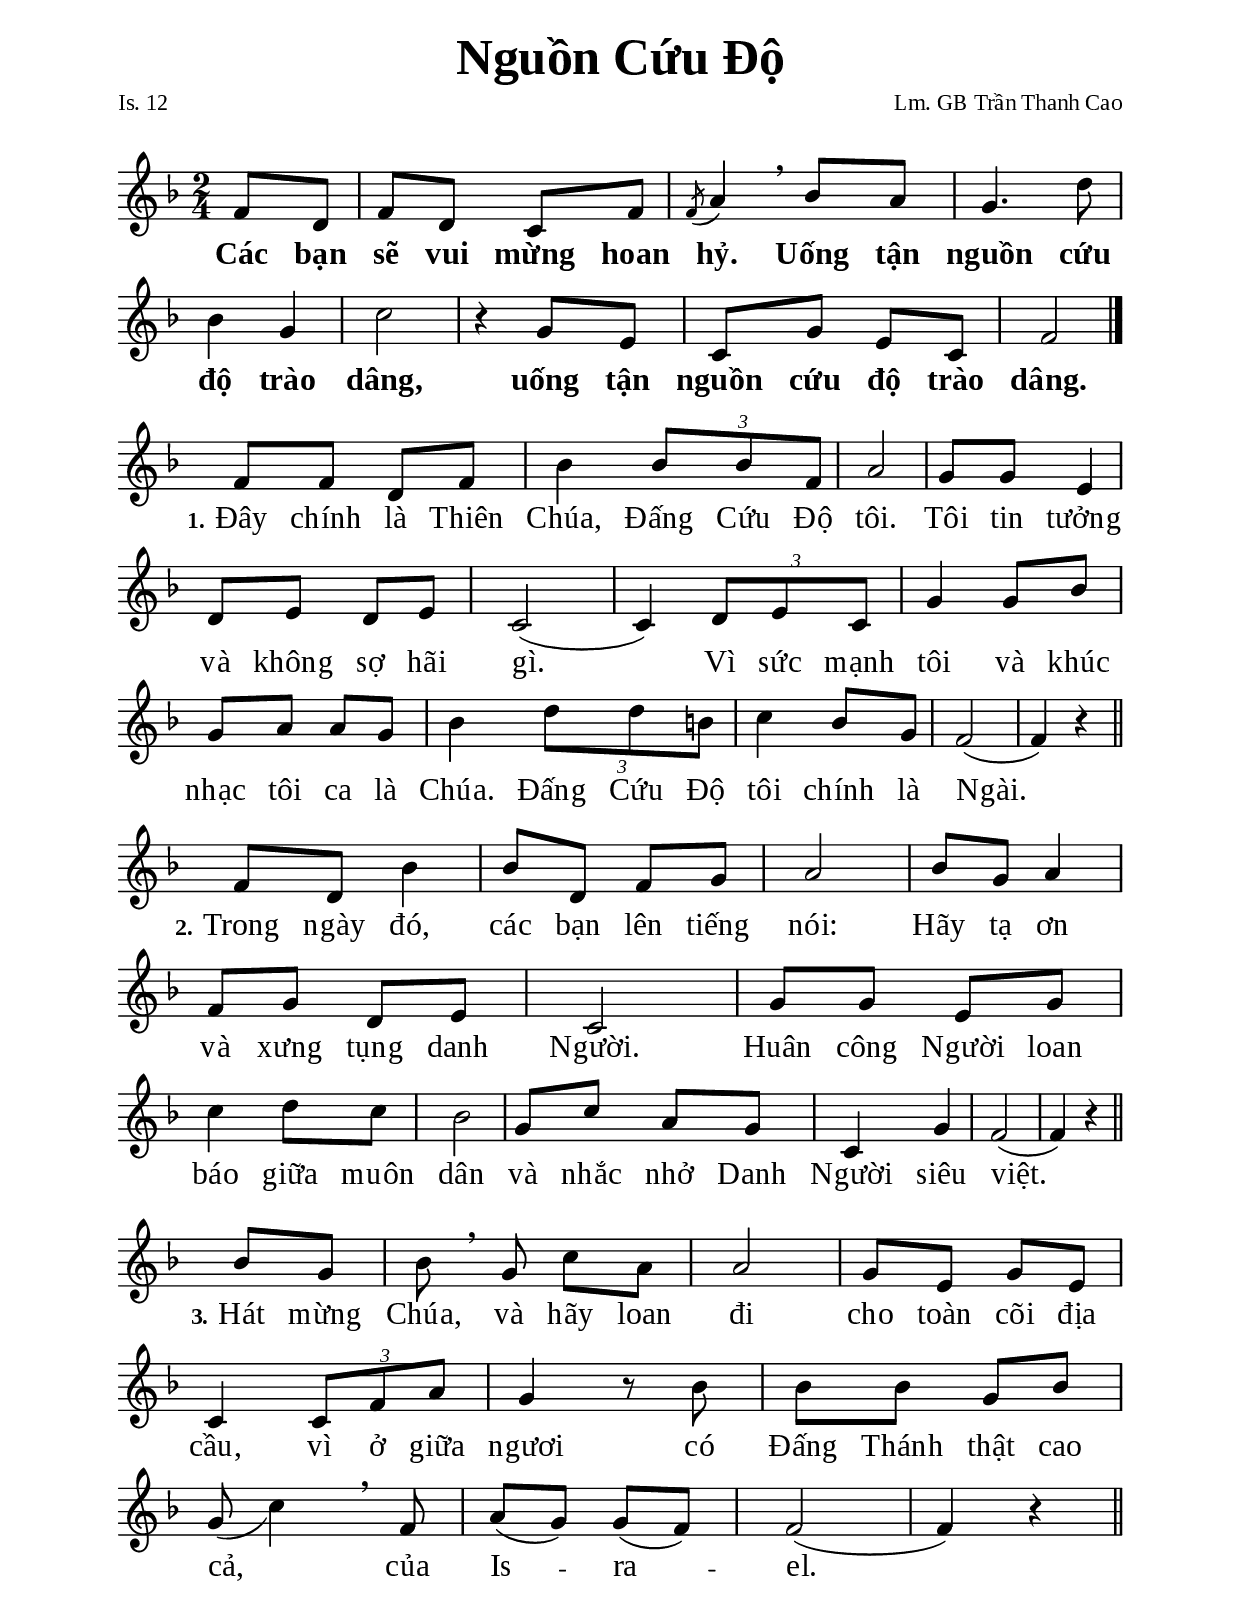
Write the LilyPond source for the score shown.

% Cài đặt chung
\version "2.20.0"
\include "english.ly"

\header {
  title = \markup { \fontsize #3 "Nguồn Cứu Độ" }
  poet = "Is. 12"
  composer = "Lm. GB Trần Thanh Cao"
  arranger = " "
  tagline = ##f
}

\paper {
  #(set-paper-size "a4")
  top-margin = 10\mm
  bottom-margin = 10\mm
  left-margin = 20\mm
  right-margin = 20\mm
  indent = #0
  #(define fonts
    (make-pango-font-tree
      "Liberation Serif"
      "Liberation Serif"
      "Liberation Serif"
      (/ 20 20)))
  page-count = #1
}

% Nhạc điệp khúc
nhacDiepKhuc = \relative c' {
  \partial 4 f8 d |
  f d c f |
  \acciaccatura f8 a4 \breathe bf8 a |
  g4. d'8 |
  bf4 g |
  c2 |
  r4 g8 e |
  c g' e c |
  f2 \bar "|."
}

% Nhạc phiên khúc
nhacPhienKhucMot = \relative c' {
  f8 f d f |
  bf4 \tuplet 3/2 { bf8 bf f } |
  a2 |
  g8 g e4 |
  d8 e d e |
  c2 ( |
  c4) \tuplet 3/2 { d8 e c } |
  g'4 g8 bf |
  g a a g |
  bf4 \tuplet 3/2 { d8 d b! } |
  c4 bf8 g |
  f2 ( |
  f4) r \bar "||"
}

nhacPhienKhucHai = \relative c' {
  f8 d bf'4 |
  bf8 d, f g |
  a2 |
  bf8 g a4 |
  f8 g d e |
  c2 |
  g'8 g e g |
  c4 d8 c |
  bf2 |
  g8 c a g |
  c,4 g' |
  f2 ( |
  f4) r \bar "||"
}

nhacPhienKhucBa = \relative c'' {
  \partial 4 bf8 g |
  bf \breathe g c a |
  a2 |
  g8 e g e |
  c4 \tuplet 3/2 { c8 f a } |
  g4 r8 bf |
  bf bf g bf |
  g _(c4) \breathe f,8 |
  a (g) g (f) |
  f2 ( |
  f4) r \bar "||"
}

% Lời điệp khúc
loiDiepKhuc = \lyricmode {
  Các bạn sẽ vui mừng hoan hỷ.
  Uống tận nguồn cứu độ trào dâng,
  uống tận nguồn cứu độ trào dâng.
}

% Lời phiên khúc
loiPhienKhucMot = \lyricmode {
  \set stanza = #"1."
  Đây chính là Thiên Chúa, Đấng Cứu Độ tôi.
  Tôi tin tưởng và không sợ hãi gì.
  Vì sức mạnh tôi và khúc nhạc tôi ca là Chúa.
  Đấng Cứu Độ tôi chính là Ngài.
}

loiPhienKhucHai = \lyricmode {
  \set stanza = #"2."
  Trong ngày đó, các bạn lên tiếng nói:
  Hãy tạ ơn và xưng tụng danh Người.
  Huân công Người loan báo giữa muôn dân
  và nhắc nhở Danh Người siêu việt.
}

loiPhienKhucBa = \lyricmode {
  \set stanza = #"3."
  Hát mừng Chúa, và hãy loan đi cho toàn cõi địa cầu,
  vì ở giữa ngươi có Đấng Thánh thật cao cả,
  của Is -- ra -- el.
}


% Dàn trang
\score {
  \new ChoirStaff <<
    \new Staff = diepKhuc \with {
        \consists "Merge_rests_engraver"
        \magnifyStaff #(magstep +1)
      }
      <<
      \new Voice = beSop {
        \key f \major \time 2/4 \stemNeutral \nhacDiepKhuc
      }
    >>
    \new Lyrics \lyricsto beSop \loiDiepKhuc
  >>
  \layout {
    \override Lyrics.LyricText.font-series = #'bold
    \override Lyrics.LyricText.font-size = #+3
    \override Lyrics.LyricSpace.minimum-distance = #2.5
    \override Score.BarNumber.break-visibility = ##(#f #f #f)
    \override Score.SpacingSpanner.uniform-stretching = ##t
  }
}

\score {
  \new ChoirStaff <<
    \new Staff = phienKhuc \with {
        \magnifyStaff #(magstep +1)
      }
      <<
      \new Voice = beSop {
        \key f \major \time 2/4 \nhacPhienKhucMot
      }
    >>
    \new Lyrics \lyricsto beSop \loiPhienKhucMot
  >>
  \layout {
    \override Staff.TimeSignature.transparent = ##t
    \override Lyrics.LyricText.font-size = #+3
    \override Lyrics.LyricSpace.minimum-distance = #2.1
    \override Score.BarNumber.break-visibility = ##(#f #f #f)
    \override Score.SpacingSpanner.uniform-stretching = ##t
  } 
}

\score {
  \new ChoirStaff <<
    \new Staff = phienKhuc \with {
        \magnifyStaff #(magstep +1)
      }
      <<
      \new Voice = beSop {
        \key f \major \time 2/4 \nhacPhienKhucHai
      }
    >>
    \new Lyrics \lyricsto beSop \loiPhienKhucHai
  >>
  \layout {
    \override Staff.TimeSignature.transparent = ##t
    \override Lyrics.LyricText.font-size = #+3
    \override Lyrics.LyricSpace.minimum-distance = #2.2
    \override Score.BarNumber.break-visibility = ##(#f #f #f)
    \override Score.SpacingSpanner.uniform-stretching = ##t
  } 
}

\score {
  \new ChoirStaff <<
    \new Staff = phienKhuc \with {
        \magnifyStaff #(magstep +1)
      }
      <<
      \new Voice = beSop {
        \key f \major \time 2/4 \nhacPhienKhucBa
      }
    >>
    \new Lyrics \lyricsto beSop \loiPhienKhucBa
  >>
  \layout {
    \override Staff.TimeSignature.transparent = ##t
    \override Lyrics.LyricText.font-size = #+3
    \override Lyrics.LyricSpace.minimum-distance = #2.2
    \override Score.BarNumber.break-visibility = ##(#f #f #f)
    \override Score.SpacingSpanner.uniform-stretching = ##t
  } 
}
